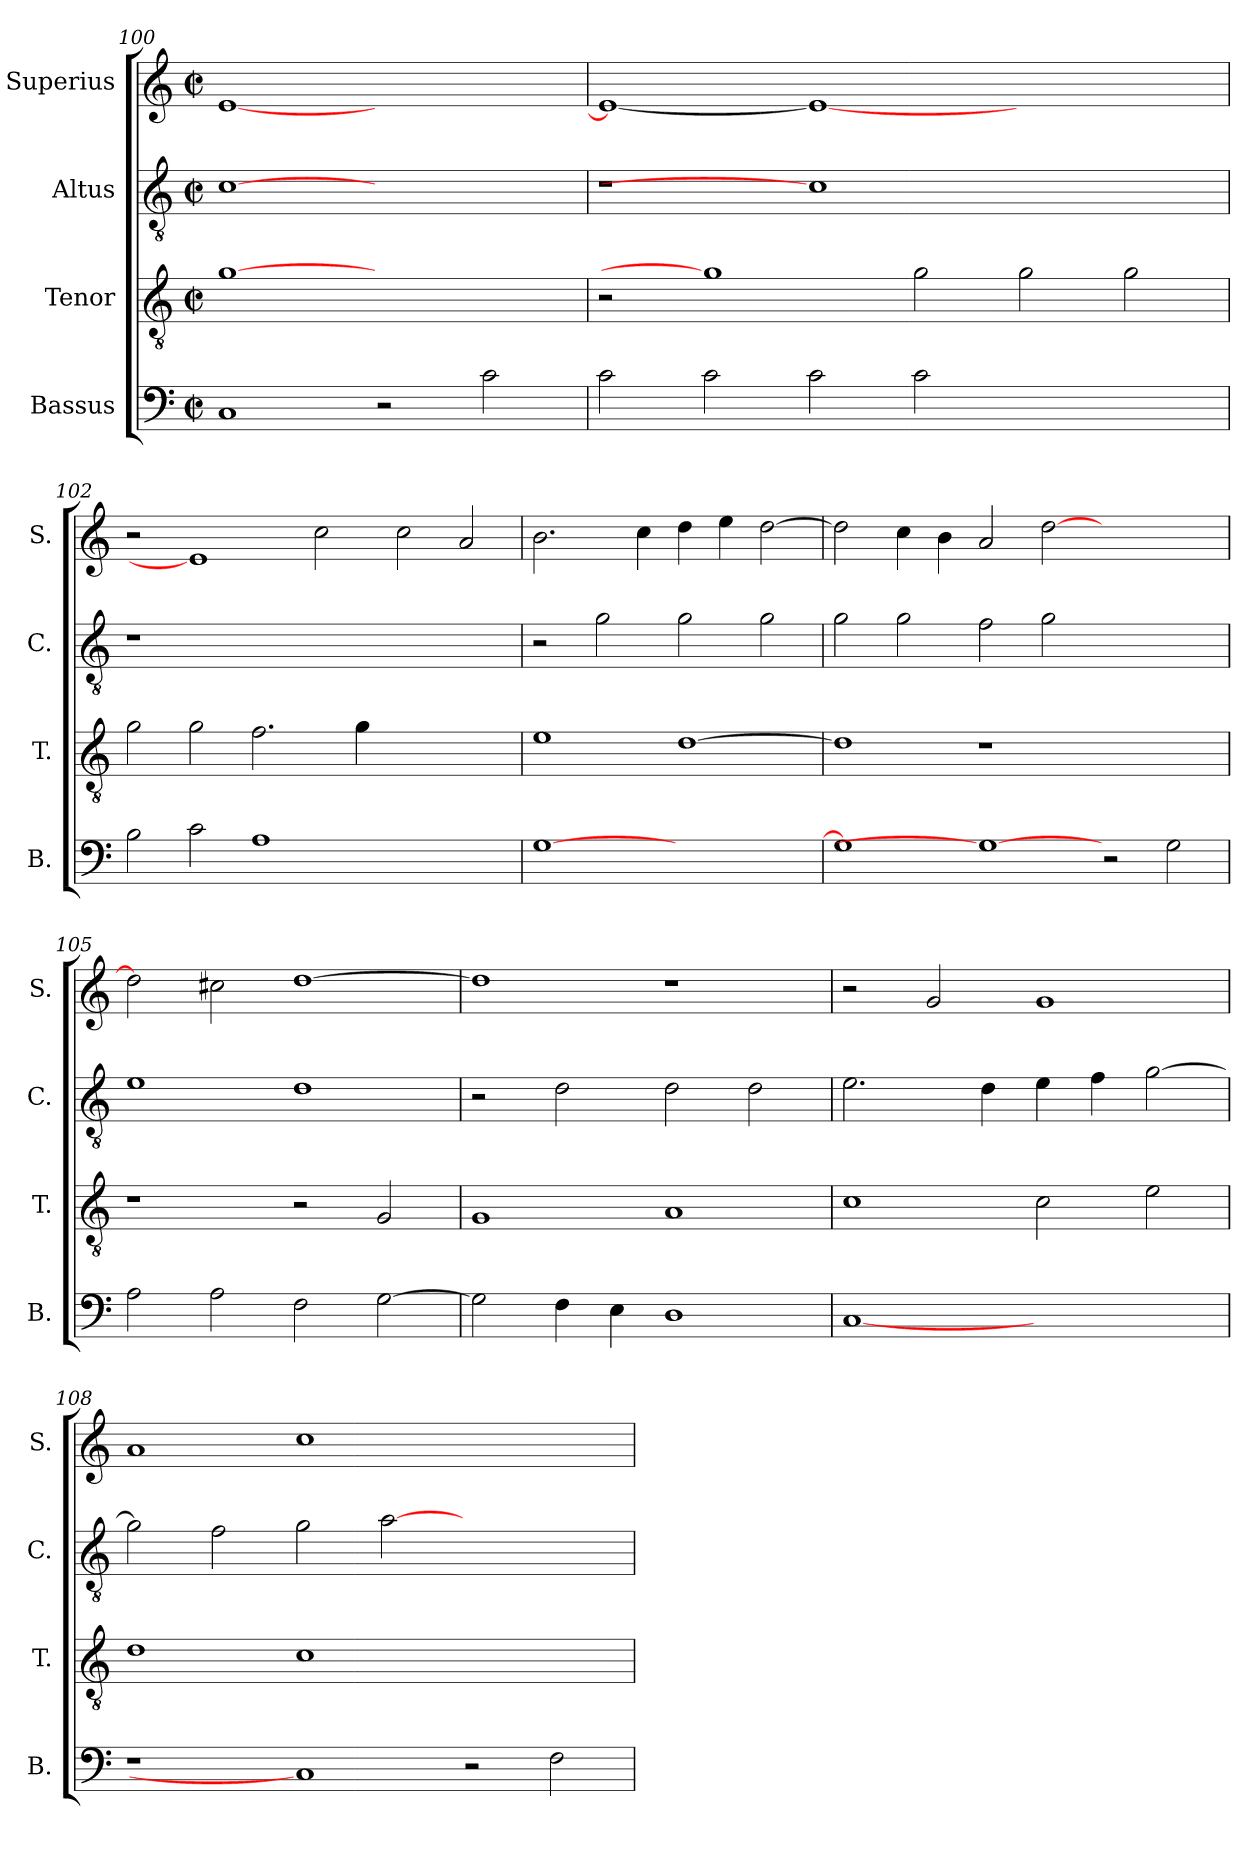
**kern	**kern	**kern	**kern
*part4	*part3	*part2	*part1
*staff4	*staff3	*staff2	*staff1
*I"Bassus	*I"Tenor	*I"Altus	*I"Superius
*I'B.	*I'T.	*I'C.	*I'S.
*clefF4	*clefGv2	*clefGv2	*clefG2
*	*ITrd7c12	*ITrd7c12	*
*k[]	*k[]	*k[]	*k[]
*C:	*C:	*C:	*C:
*M2/2	*M2/2	*M2/2	*M2/2
*met(c|)	*met(c|)	*met(c|)	*met(c|)
=100	=100	=100	=100
1Ci	[1Gi	[1Ci	[<1ei
2r	1ryy	1ryy	1ryy
2ci\	.	.	.
=101	=101	=101	=101
!	!	!LO:N:vis=1	!
2ci\	2r	1r	1ei_<
2ci\	1Gi]	.	.
2ci\	.	1Ci]	1ei_
2ci\	2Gi\	.	.
1ryy	2Gi\	1ryy	1ryy
.	2Gi\	.	.
=102	=102	=102	=102
!	!	!LO:N:vis=1	!
2Bi\	2Gi\	1r	2r
2ci\	2Gi\	.	1ei]
1Ai	2.Fi\	0ryy	.
.	.	.	2cci\
.	4Gi\	.	.
1ryy	1ryy	.	2cci\
.	.	.	2ai/
=103	=103	=103	=103
[>1Gi	1Ei	2r	2.bi\
.	.	2Gi\	.
.	.	.	4cci\
1ryy	[>1Di	2Gi\	4ddi\
.	.	.	4eei\
.	.	2Gi\	[>2ddi\
!!LO:LB:g=z
=104	=104	=104	=104
1Gi]	1Di]	2Gi\	2ddi\]
.	.	2Gi\	4cci\
.	.	.	4bi\
1Gi_	1r	2Fi\	2ai/
.	.	2Gi\	[>2ddi\
2r	1ryy	1ryy	1ryy
2Gi\	.	.	.
=105	=105	=105	=105
2Ai\	1r	1Ei	2ddi\]
2Ai\	.	.	2cc#Xi\
2Fi\	2r	1Di	[>1ddi
[>2Gi\	2GGi/	.	.
=106	=106	=106	=106
2Gi\]	1GGi	2r	1ddi]
4Fi\	.	2Di\	.
4Ei\	.	.	.
1Di	1AAi	2Di\	1r
.	.	2Di\	.
=107	=107	=107	=107
[1Ci	1Ci	2.Ei\	2r
.	.	.	2gi/
.	.	4Di\	.
1ryy	2Ci\	4Ei\	1gi
.	.	4Fi\	.
.	2Ei\	[>2Gi\	.
=108	=108	=108	=108
1r	1Di	2Gi\]	1ai
.	.	2Fi\	.
1Ci]	1Ci	2Gi\	1cci
.	.	[>2Ai\	.
2r	1ryy	1ryy	1ryy
2Fi\	.	.	.
=	=	=	=
*-	*-	*-	*-
